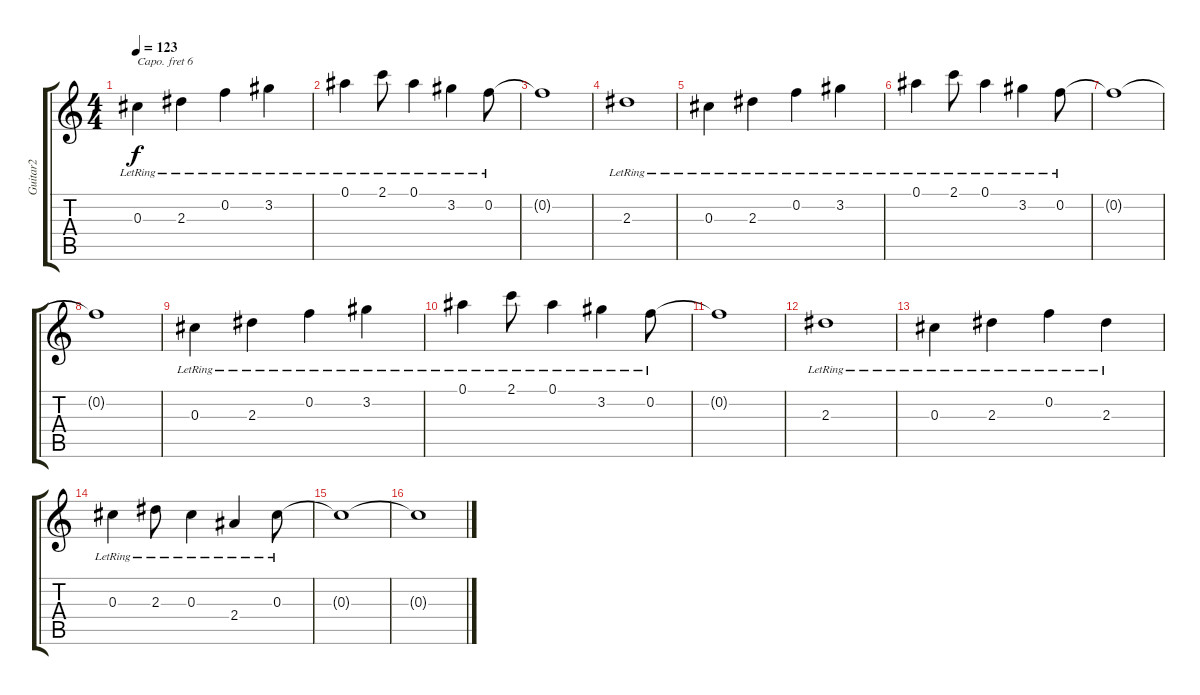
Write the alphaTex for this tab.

\track ("Guitar2" "Guitar2") {instrument acousticguitarsteel}
\staff {score tabs}
\capo 6
\tuning (E4 B3 G3 D3 A2 E2) {hide}
\ts (4 4)
\tempo 123
\clef g2
\ks c
0.3{lr}.4{dy f} 2.3{lr}.4 0.2{lr}.4 3.2{lr}.4 |
0.1{lr}.4 2.1{lr}.8 0.1{lr}.4 3.2{lr}.4 0.2{lr}.8 |
0.2{t}.1 |
2.3{lr}.1 |
0.3{lr}.4 2.3{lr}.4 0.2{lr}.4 3.2{lr}.4 |
0.1{lr}.4 2.1{lr}.8 0.1{lr}.4 3.2{lr}.4 0.2{lr}.8 |
0.2{t}.1 |
0.2{t}.1 |
0.3{lr}.4 2.3{lr}.4 0.2{lr}.4 3.2{lr}.4 |
0.1{lr}.4 2.1{lr}.8 0.1{lr}.4 3.2{lr}.4 0.2{lr}.8 |
0.2{t}.1 |
2.3{lr}.1 |
0.3{lr}.4 2.3{lr}.4 0.2{lr}.4 2.3{lr}.4 |
0.3{lr}.4 2.3{lr}.8 0.3{lr}.4 2.4{lr}.4 0.3{lr}.8 |
0.3{t}.1 |
0.3{t}.1
